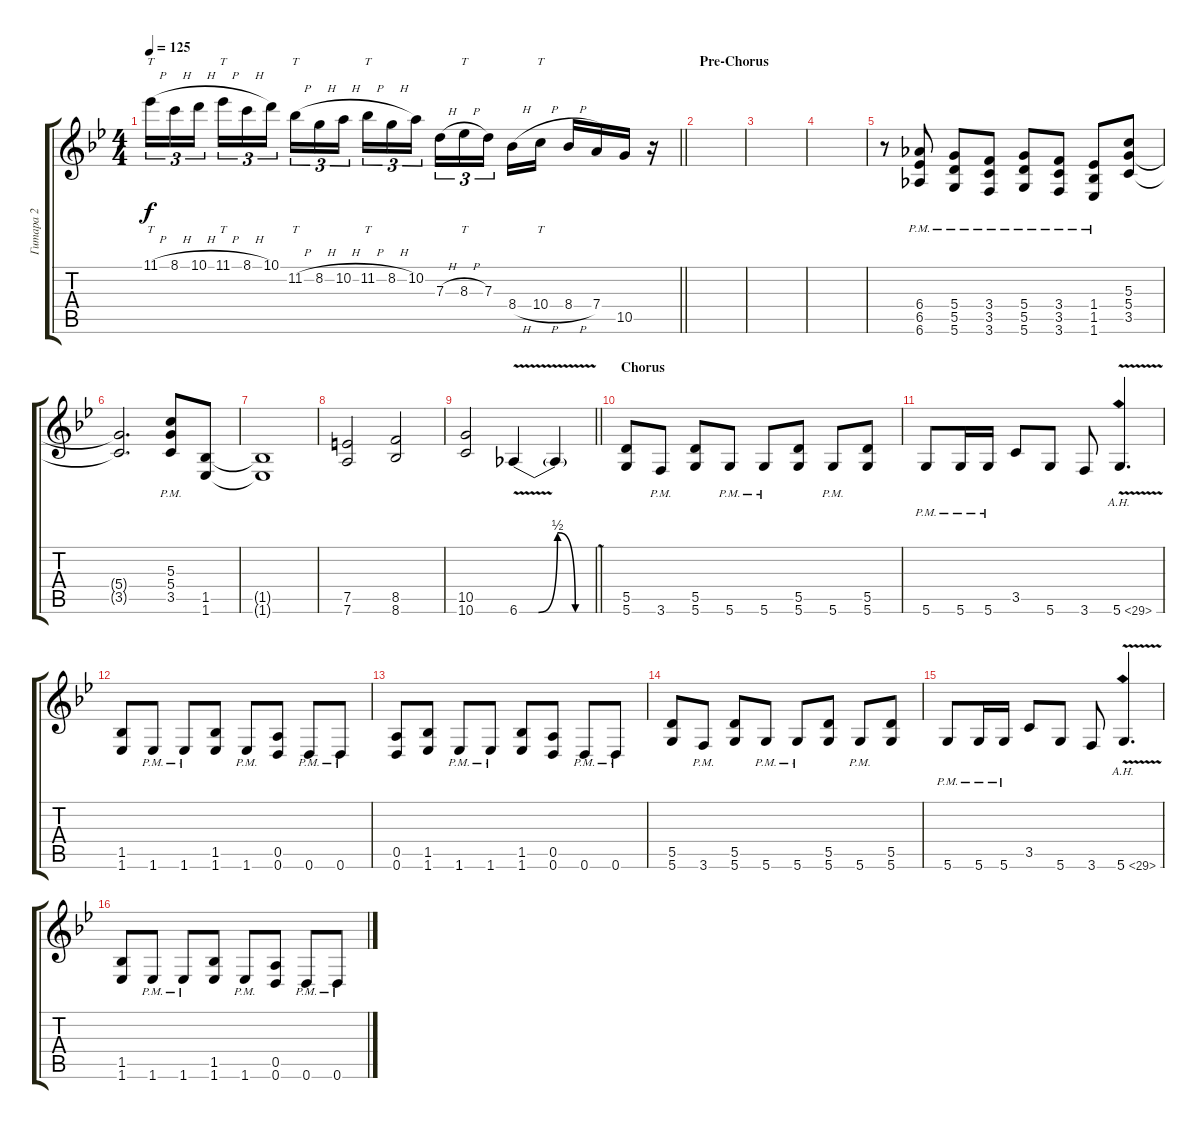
\track ("Гитара 2" "Гитара 2") {instrument distortionguitar}
\staff {score tabs}
\tuning (E4 B3 G3 D3 A2 D2) {hide}
\ts (4 4)
\tempo 125
\clef g2
\barLineRight lightlight
\ks gminor
11.1{h}.16{tt tu (3 2) dy f} 8.1{h}.16{tu (3 2)} 10.1{h}.16{tu (3 2) beam splitsecondary} 11.1{h}.16{tt tu (3 2)} 8.1{h}.16{tu (3 2)} 10.1.16{tu (3 2)} 11.2{h}.16{tt tu (3 2)} 8.2{h}.16{tu (3 2)} 10.2{h}.16{tu (3 2) beam splitsecondary} 11.2{h}.16{tt tu (3 2)} 8.2{h}.16{tu (3 2)} 10.2.16{tu (3 2)} 7.3{h}.16{tu (3 2)} 8.3{h}.16{tt tu (3 2)} 7.3.16{tu (3 2) beam splitsecondary} 8.4{h}.16 10.4{h}.16{tt} 8.4{h}.16 7.4.16 10.5.16 r.16 |
\section ("" "Pre-Chorus")
|
|
|
r.8 (6.4{pm} 6.5{pm} 6.6{pm}).8 (5.4{pm} 5.5{pm} 5.6{pm}).8 (3.4{pm} 3.5{pm} 3.6{pm}).8 (5.4{pm} 5.5{pm} 5.6{pm}).8 (3.4{pm} 3.5{pm} 3.6{pm}).8 (1.4{pm} 1.5{pm} 1.6{pm}).8 (5.3 5.4 3.5).8 |
(5.4{t} 3.5{t}).2{d} (5.3{pm} 5.4{pm} 3.5{pm}).8 (1.5 1.6).8 |
(1.5{t} 1.6{t}).1 |
(7.5 7.6).2 (8.5 8.6).2 |
\barLineRight lightlight
(10.5 10.6).2 6.6{be (custom 0 0 15 0 30 2 44 0 60 0) v}.4 6.6{v t}.4 |
\section ("" "Chorus")
(5.5 5.6).8 3.6{pm}.8 (5.5 5.6).8 5.6{pm}.8 5.6{pm}.8 (5.5 5.6).8 5.6{pm}.8 (5.5 5.6).8 |
5.6{pm}.8 5.6{pm}.16 5.6{pm}.16 3.5.8 5.6.8 3.6.8 5.6{ah 24 v}.4{d} |
(1.5 1.6).8 1.6{pm}.8 1.6{pm}.8 (1.5 1.6).8 1.6{pm}.8 (0.5 0.6).8 0.6{pm}.8 0.6{pm}.8 |
(0.5 0.6).8 (1.5 1.6).8 1.6{pm}.8 1.6{pm}.8 (1.5 1.6).8 (0.5 0.6).8 0.6{pm}.8 0.6{pm}.8 |
(5.5 5.6).8 3.6{pm}.8 (5.5 5.6).8 5.6{pm}.8 5.6{pm}.8 (5.5 5.6).8 5.6{pm}.8 (5.5 5.6).8 |
5.6{pm}.8 5.6{pm}.16 5.6{pm}.16 3.5.8 5.6.8 3.6.8 5.6{ah 24 v}.4{d} |
(1.5 1.6).8 1.6{pm}.8 1.6{pm}.8 (1.5 1.6).8 1.6{pm}.8 (0.5 0.6).8 0.6{pm}.8 0.6{pm}.8
